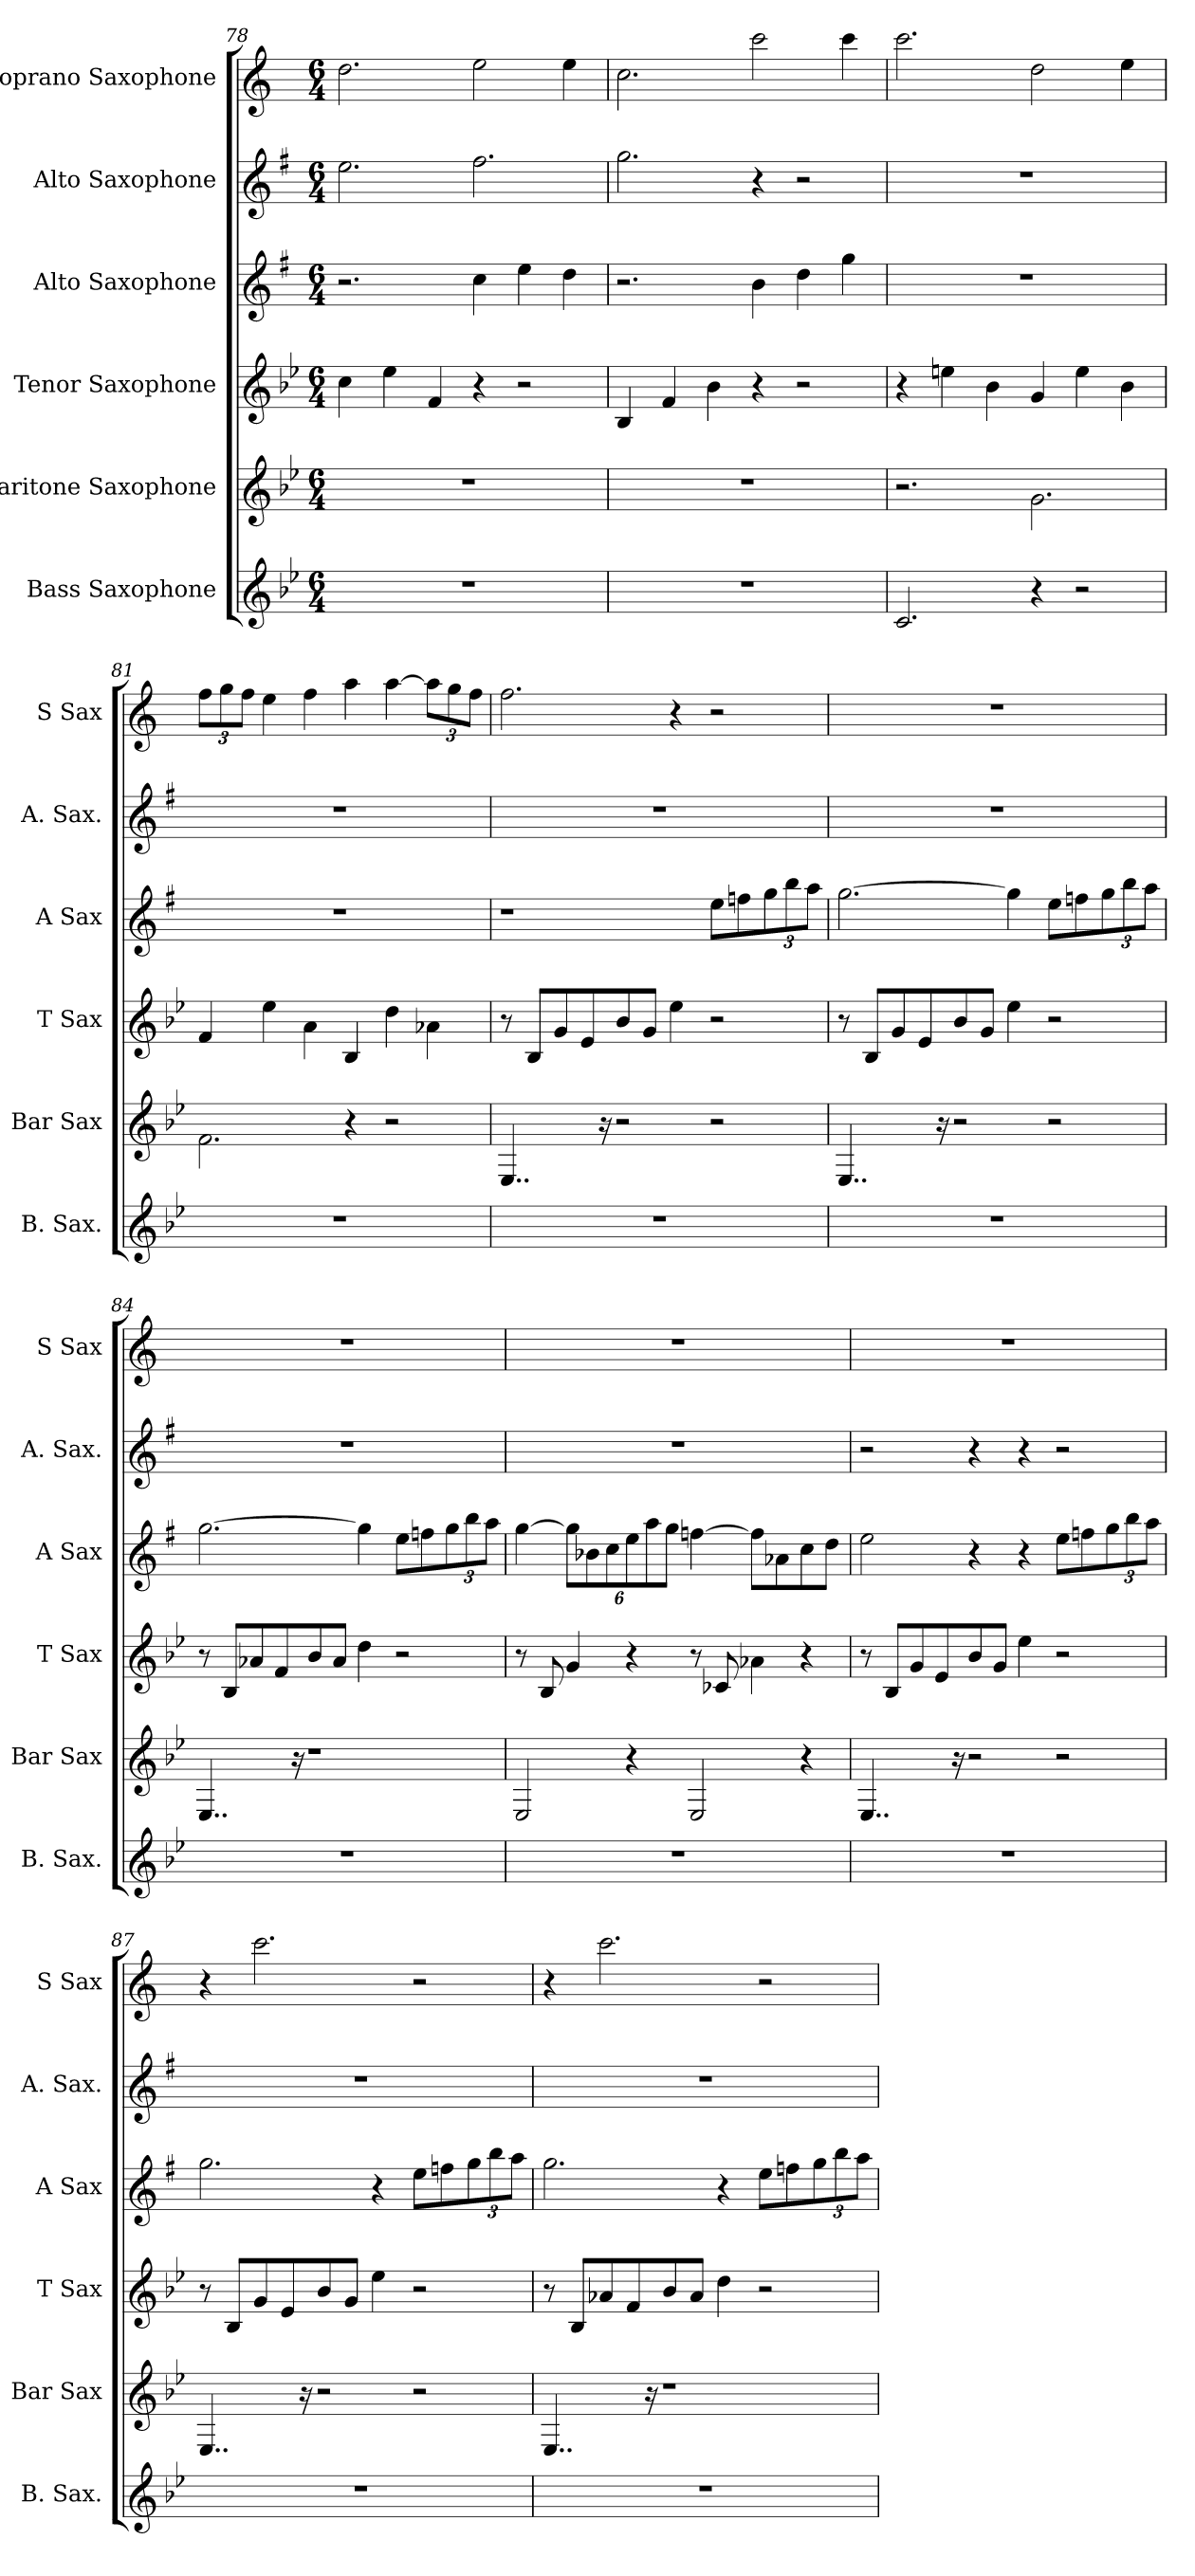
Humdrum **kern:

**kern	**kern	**kern	**kern	**kern	**kern
*part6	*part5	*part4	*part3	*part2	*part1
*staff6	*staff5	*staff4	*staff3	*staff2	*staff1
*I"Bass Saxophone	*I"Baritone Saxophone	*I"Tenor Saxophone	*I"Alto Saxophone	*I"Alto Saxophone	*I"Soprano Saxophone
*I'B. Sax.	*I'Bar Sax	*I'T Sax	*I'A Sax	*I'A. Sax.	*I'S Sax
!!LO:PB:g=z
*clefG2	*clefG2	*clefG2	*clefG2	*clefG2	*clefG2
*ITrd15c26	*ITrd12c21	*ITrd8c14	*ITrd5c9	*ITrd5c9	*ITrd1c2
*k[b-e-]	*k[b-e-]	*k[b-e-]	*k[b-e-]	*k[b-e-]	*k[b-e-]
*M6/4	*M6/4	*M6/4	*M6/4	*M6/4	*M6/4
=78	=78	=78	=78	=78	=78
1.r	1.r	4c\	2.r	2.g\	2.cc\
.	.	4e-\	.	.	.
.	.	4F/	.	.	.
.	.	4r	4e-\	2.a\	2dd\
.	.	2r	4g\	.	.
.	.	.	4f\	.	4dd\
=79	=79	=79	=79	=79	=79
1.r	1.r	4BB-/	2.r	2.b-\	2.b-\
.	.	4F/	.	.	.
.	.	4B-\	.	.	.
.	.	4r	4d\	4r	2bb-\
.	.	2r	4f\	2r	.
.	.	.	4b-\	.	4bb-\
=80	=80	=80	=80	=80	=80
2.CC/	2.r	4r	1.r	1.r	2.bb-\
.	.	4en\	.	.	.
.	.	4B-\	.	.	.
4r	2.G\	4G/	.	.	2cc\
2r	.	4e\	.	.	.
.	.	4B-\	.	.	4dd\
=81	=81	=81	=81	=81	=81
*	*	*	*	*	*Xbrackettup
1.r	2.F\	4F/	1.r	1.r	12ee-\L
.	.	.	.	.	12ff\
.	.	.	.	.	12ee-\J
.	.	4e-\	.	.	4dd\
.	.	4A\	.	.	4ee-\
.	4r	4BB-/	.	.	4gg\
.	2r	4d\	.	.	[4gg\
.	.	4A-X\	.	.	12gg\L]
.	.	.	.	.	12ff\
.	.	.	.	.	12ee-\J
!!LO:LB:g=z
=82	=82	=82	=82	=82	=82
*	*	*	*	*	*MM156
1.r	4..EE-/	8r	1r	1.r	2.ee-\
.	.	8BB-/L	.	.	.
.	.	8G/	.	.	.
.	.	8E-/	.	.	.
.	16r	.	.	.	.
.	2r	8B-/	.	.	.
.	.	8G/J	.	.	.
.	.	4e-\	.	.	4r
.	2r	2r	8g\L	.	2r
.	.	.	8a-X\	.	.
*	*	*	*Xbrackettup	*	*
.	.	.	12b-\	.	.
.	.	.	12dd\	.	.
.	.	.	12cc\J	.	.
=83	=83	=83	=83	=83	=83
1.r	4..EE-/	8r	[2.b-\	1.r	1.r
.	.	8BB-/L	.	.	.
.	.	8G/	.	.	.
.	.	8E-/	.	.	.
.	16r	.	.	.	.
.	2r	8B-/	.	.	.
.	.	8G/J	.	.	.
.	.	4e-\	4b-\]	.	.
.	2r	2r	8g\L	.	.
.	.	.	8a-X\	.	.
.	.	.	12b-\	.	.
.	.	.	12dd\	.	.
.	.	.	12cc\J	.	.
=84	=84	=84	=84	=84	=84
1.r	4..EE-/	8r	[2.b-\	1.r	1.r
.	.	8BB-/L	.	.	.
.	.	8A-X/	.	.	.
.	.	8F/	.	.	.
.	16r	.	.	.	.
.	1r	8B-/	.	.	.
.	.	8A-/J	.	.	.
.	.	4d\	4b-\]	.	.
.	.	2r	8g\L	.	.
.	.	.	8a-X\	.	.
.	.	.	12b-\	.	.
.	.	.	12dd\	.	.
.	.	.	12cc\J	.	.
!!LO:PB:g=z
=85	=85	=85	=85	=85	=85
1.r	2EE-/	8r	[4b-\	1.r	1.r
.	.	8BB-/	.	.	.
.	.	4G/	12b-\L]	.	.
.	.	.	12d-X\	.	.
.	.	.	12e-\	.	.
.	4r	4r	12g\	.	.
.	.	.	12cc\	.	.
.	.	.	12b-\J	.	.
.	2EE-/	8r	[4a-X\	.	.
.	.	8C-X/	.	.	.
.	.	4A-X\	8a-\L]	.	.
.	.	.	8c-X\	.	.
.	4r	4r	8e-\	.	.
.	.	.	8f\J	.	.
=86	=86	=86	=86	=86	=86
1.r	4..EE-/	8r	2g\	2r	1.r
.	.	8BB-/L	.	.	.
.	.	8G/	.	.	.
.	.	8E-/	.	.	.
.	16r	.	.	.	.
.	2r	8B-/	4r	4r	.
.	.	8G/J	.	.	.
.	.	4e-\	4r	4r	.
.	2r	2r	8g\L	2r	.
.	.	.	8a-X\	.	.
.	.	.	12b-\	.	.
.	.	.	12dd\	.	.
.	.	.	12cc\J	.	.
=87	=87	=87	=87	=87	=87
1.r	4..EE-/	8r	2.b-\	1.r	4r
.	.	8BB-/L	.	.	.
.	.	8G/	.	.	2.bb-\
.	.	8E-/	.	.	.
.	16r	.	.	.	.
.	2r	8B-/	.	.	.
.	.	8G/J	.	.	.
.	.	4e-\	4r	.	.
.	2r	2r	8g\L	.	2r
.	.	.	8a-X\	.	.
.	.	.	12b-\	.	.
.	.	.	12dd\	.	.
.	.	.	12cc\J	.	.
!!LO:LB:g=z
=88	=88	=88	=88	=88	=88
1.r	4..EE-/	8r	2.b-\	1.r	4r
.	.	8BB-/L	.	.	.
.	.	8A-X/	.	.	2.bb-\
.	.	8F/	.	.	.
.	16r	.	.	.	.
.	1r	8B-/	.	.	.
.	.	8A-/J	.	.	.
.	.	4d\	4r	.	.
.	.	2r	8g\L	.	2r
.	.	.	8a-X\	.	.
.	.	.	12b-\	.	.
.	.	.	12dd\	.	.
.	.	.	12cc\J	.	.
=	=	=	=	=	=
*-	*-	*-	*-	*-	*-
